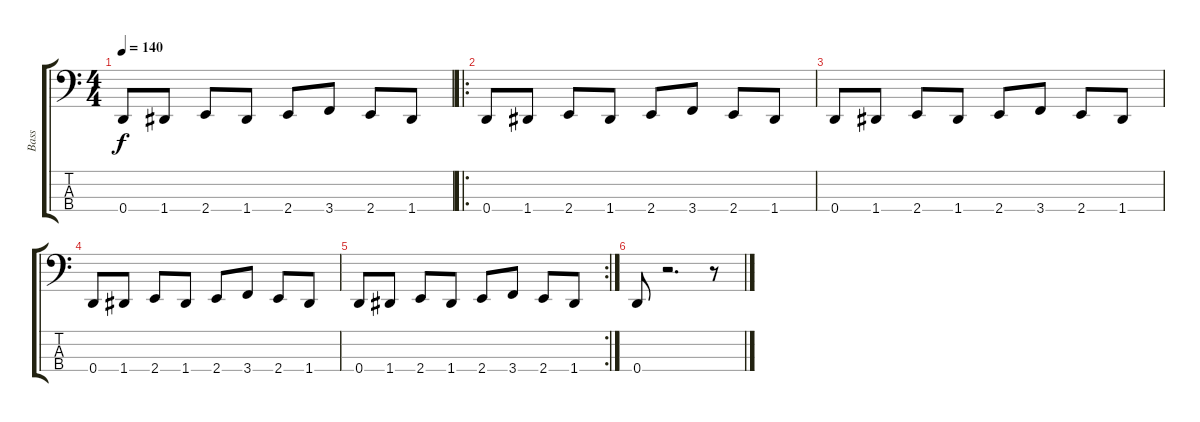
\track ("Bass" "Bass") {instrument electricbassfinger}
\staff {score tabs}
\tuning (F2 C2 G1 D1) {hide}
\ts (4 4)
\tempo 140
\clef f4
\ks c
0.4.8{dy f} 1.4.8 2.4.8 1.4.8 2.4.8 3.4.8 2.4.8 1.4.8 |
\ro
0.4.8 1.4.8 2.4.8 1.4.8 2.4.8 3.4.8 2.4.8 1.4.8 |
0.4.8 1.4.8 2.4.8 1.4.8 2.4.8 3.4.8 2.4.8 1.4.8 |
0.4.8 1.4.8 2.4.8 1.4.8 2.4.8 3.4.8 2.4.8 1.4.8 |
\rc 2
0.4.8 1.4.8 2.4.8 1.4.8 2.4.8 3.4.8 2.4.8 1.4.8 |
0.4.8 r.2{d} r.8
